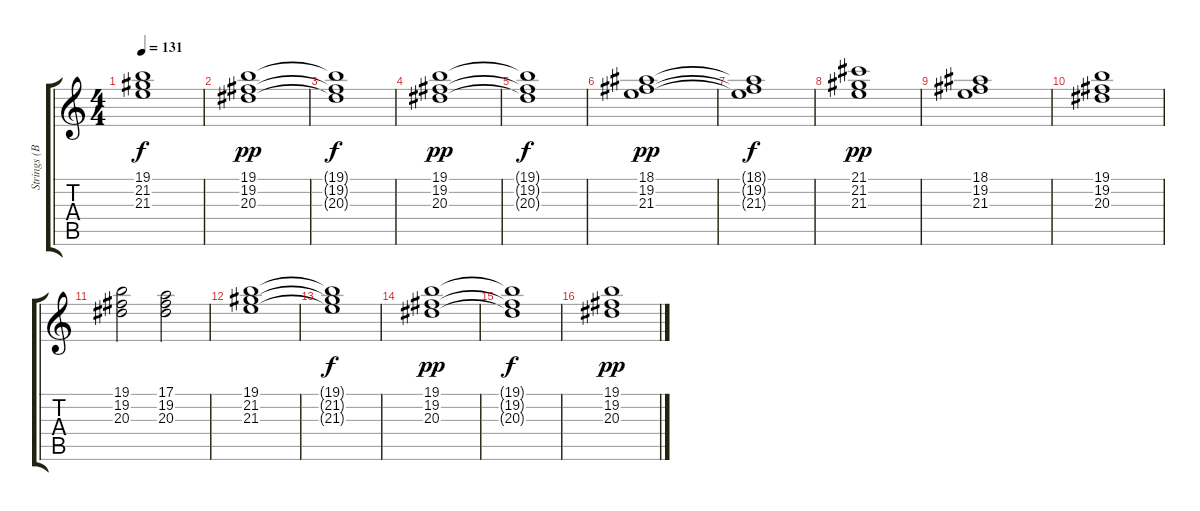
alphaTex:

\track ("Strings (BB)" "Strings (B") {instrument stringensemble1}
\staff {score tabs}
\tuning (E4 B3 G3 D3 A2 E2) {hide}
\ts (4 4)
\tempo 131
\clef g2
\ks c
(19.1{t} 21.2{t} 21.3{t}).1{dy f} |
(19.1 19.2 20.3).1{dy pp} |
(19.1{t} 19.2{t} 20.3{t}).1{dy f} |
(19.1 19.2 20.3).1{dy pp} |
(19.1{t} 19.2{t} 20.3{t}).1{dy f} |
(18.1 19.2 21.3).1{dy pp} |
(18.1{t} 19.2{t} 21.3{t}).1{dy f} |
(21.1 21.2 21.3).1{dy pp} |
(18.1 19.2 21.3).1 |
(19.1 19.2 20.3).1 |
(19.1 19.2 20.3).2 (17.1 19.2 20.3).2 |
(19.1 21.2 21.3).1 |
(19.1{t} 21.2{t} 21.3{t}).1{dy f} |
(19.1 19.2 20.3).1{dy pp} |
(19.1{t} 19.2{t} 20.3{t}).1{dy f} |
(19.1 19.2 20.3).1{dy pp}
